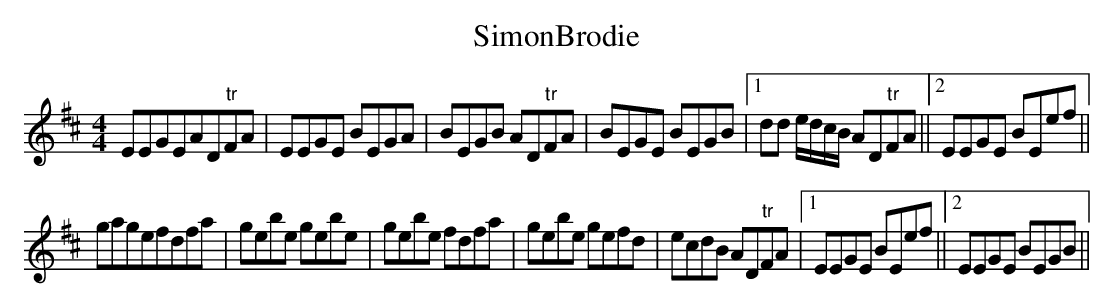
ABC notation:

X:1
T:SimonBrodie
M:4/4
L:1/8
K:EDorian
EEGEAD"tr"FA | EEGE BEGA | BEGB AD"tr"FA | BEGE BEGB |1 dd e/d/c/B/ AD"tr"FA ||2 EEGE BEef ||
gagefdfa | gebe gebe | gebe fdfa | gebe gefd | ecdB AD"tr"FA |1 EEGE BEef ||2 EEGE BEGB ||
